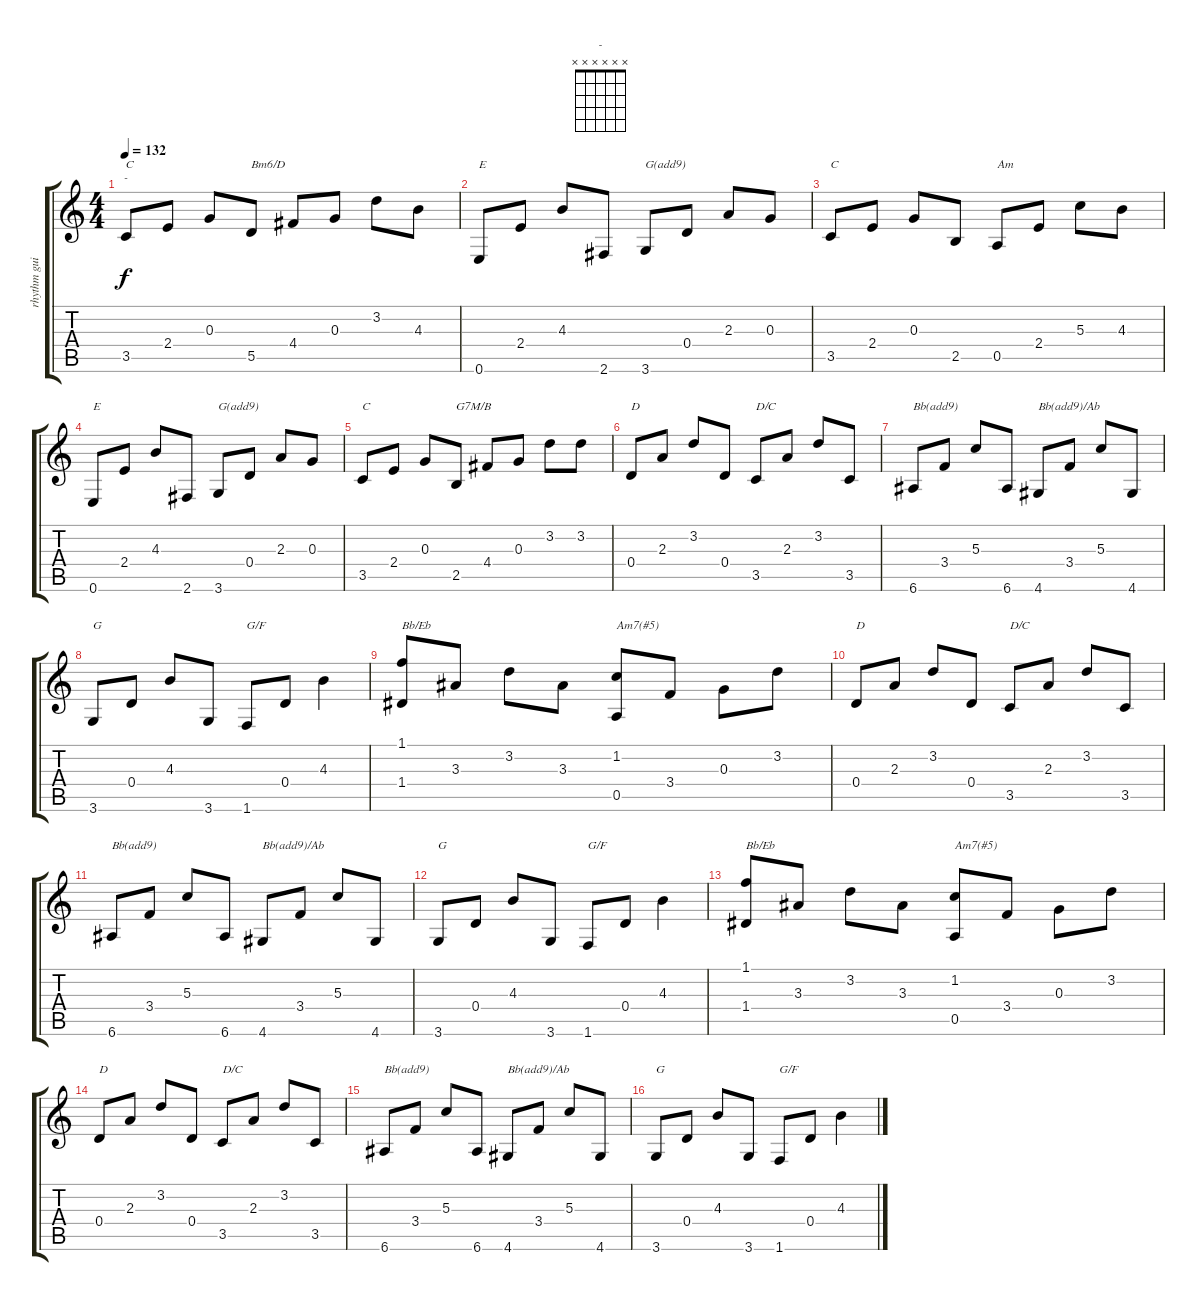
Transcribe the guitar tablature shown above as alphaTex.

\track ("rhythm guitar" "rhythm gui") {instrument distortionguitar}
\staff {score tabs}
\tuning (E4 B3 G3 D3 A2 E2) {hide}
\chord ("-" x x x x x x)
\ts (4 4)
\tempo 132
\clef g2
\ks c
3.5.8{ch "-" txt "C" dy f} 2.4.8 0.3.8 5.5.8{txt "Bm6/D"} 4.4.8 0.3.8 3.2.8 4.3.8 |
0.6.8{txt "E"} 2.4.8 4.3.8 2.6.8 3.6.8{txt "G(add9)"} 0.4.8 2.3.8 0.3.8 |
3.5.8{txt "C"} 2.4.8 0.3.8 2.5.8 0.5.8{txt "Am"} 2.4.8 5.3.8 4.3.8 |
0.6.8{txt "E"} 2.4.8 4.3.8 2.6.8 3.6.8{txt "G(add9)"} 0.4.8 2.3.8 0.3.8 |
3.5.8{txt "C"} 2.4.8 0.3.8 2.5.8{txt "G7M/B"} 4.4.8 0.3.8 3.2.8 3.2.8 |
0.4.8{txt "D"} 2.3.8 3.2.8 0.4.8 3.5.8{txt "D/C"} 2.3.8 3.2.8 3.5.8 |
6.6.8{txt "Bb(add9)"} 3.4.8 5.3.8 6.6.8 4.6.8{txt "Bb(add9)/Ab"} 3.4.8 5.3.8 4.6.8 |
3.6.8{txt "G"} 0.4.8 4.3.8 3.6.8 1.6.8{txt "G/F"} 0.4.8 4.3.4 |
(1.1 1.4).8{txt "Bb/Eb"} 3.3.8 3.2.8 3.3.8 (1.2 0.5).8{txt "Am7(#5)"} 3.4.8 0.3.8 3.2.8 |
0.4.8{txt "D"} 2.3.8 3.2.8 0.4.8 3.5.8{txt "D/C"} 2.3.8 3.2.8 3.5.8 |
6.6.8{txt "Bb(add9)"} 3.4.8 5.3.8 6.6.8 4.6.8{txt "Bb(add9)/Ab"} 3.4.8 5.3.8 4.6.8 |
3.6.8{txt "G"} 0.4.8 4.3.8 3.6.8 1.6.8{txt "G/F"} 0.4.8 4.3.4 |
(1.1 1.4).8{txt "Bb/Eb"} 3.3.8 3.2.8 3.3.8 (1.2 0.5).8{txt "Am7(#5)"} 3.4.8 0.3.8 3.2.8 |
0.4.8{txt "D"} 2.3.8 3.2.8 0.4.8 3.5.8{txt "D/C"} 2.3.8 3.2.8 3.5.8 |
6.6.8{txt "Bb(add9)"} 3.4.8 5.3.8 6.6.8 4.6.8{txt "Bb(add9)/Ab"} 3.4.8 5.3.8 4.6.8 |
3.6.8{txt "G"} 0.4.8 4.3.8 3.6.8 1.6.8{txt "G/F"} 0.4.8 4.3.4
